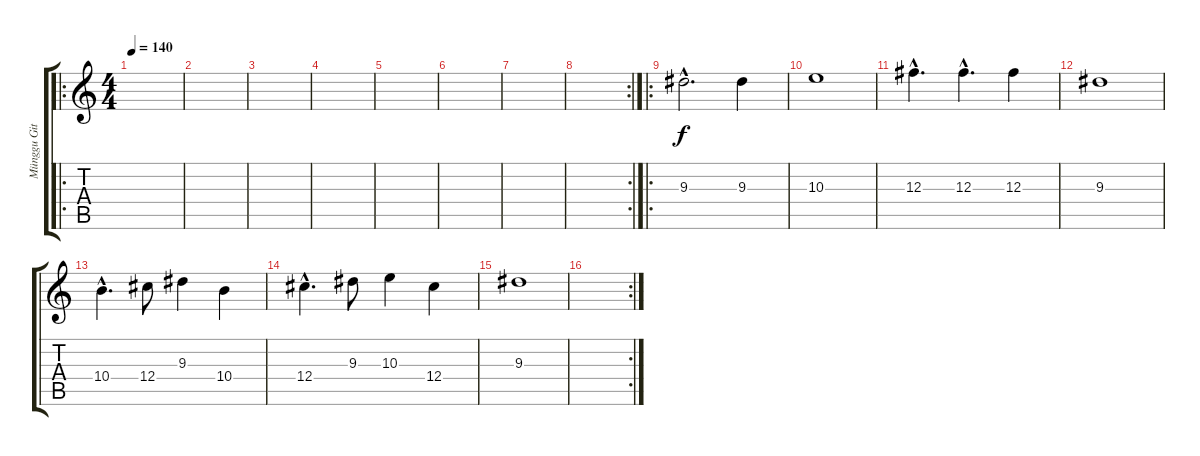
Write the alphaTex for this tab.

\track ("Münggu Gitarre" "Münggu Git") {instrument acousticguitarnylon}
\staff {score tabs}
\tuning (Eb4 Bb3 Gb3 Db3 Ab2 Eb2) {hide}
\ro
\ts (4 4)
\tempo 140
\clef g2
\ks c
|
|
|
|
|
|
|
\rc 2
|
\ro
9.3{hac}.2{d} 9.3.4 |
10.3.1 |
12.3{hac}.4{d} 12.3{hac}.4{d} 12.3.4 |
9.3.1 |
10.4{hac}.4{d} 12.4.8 9.3.4 10.4.4 |
12.4{hac}.4{d} 9.3.8 10.3.4 12.4.4 |
9.3.1 |
\rc 2
